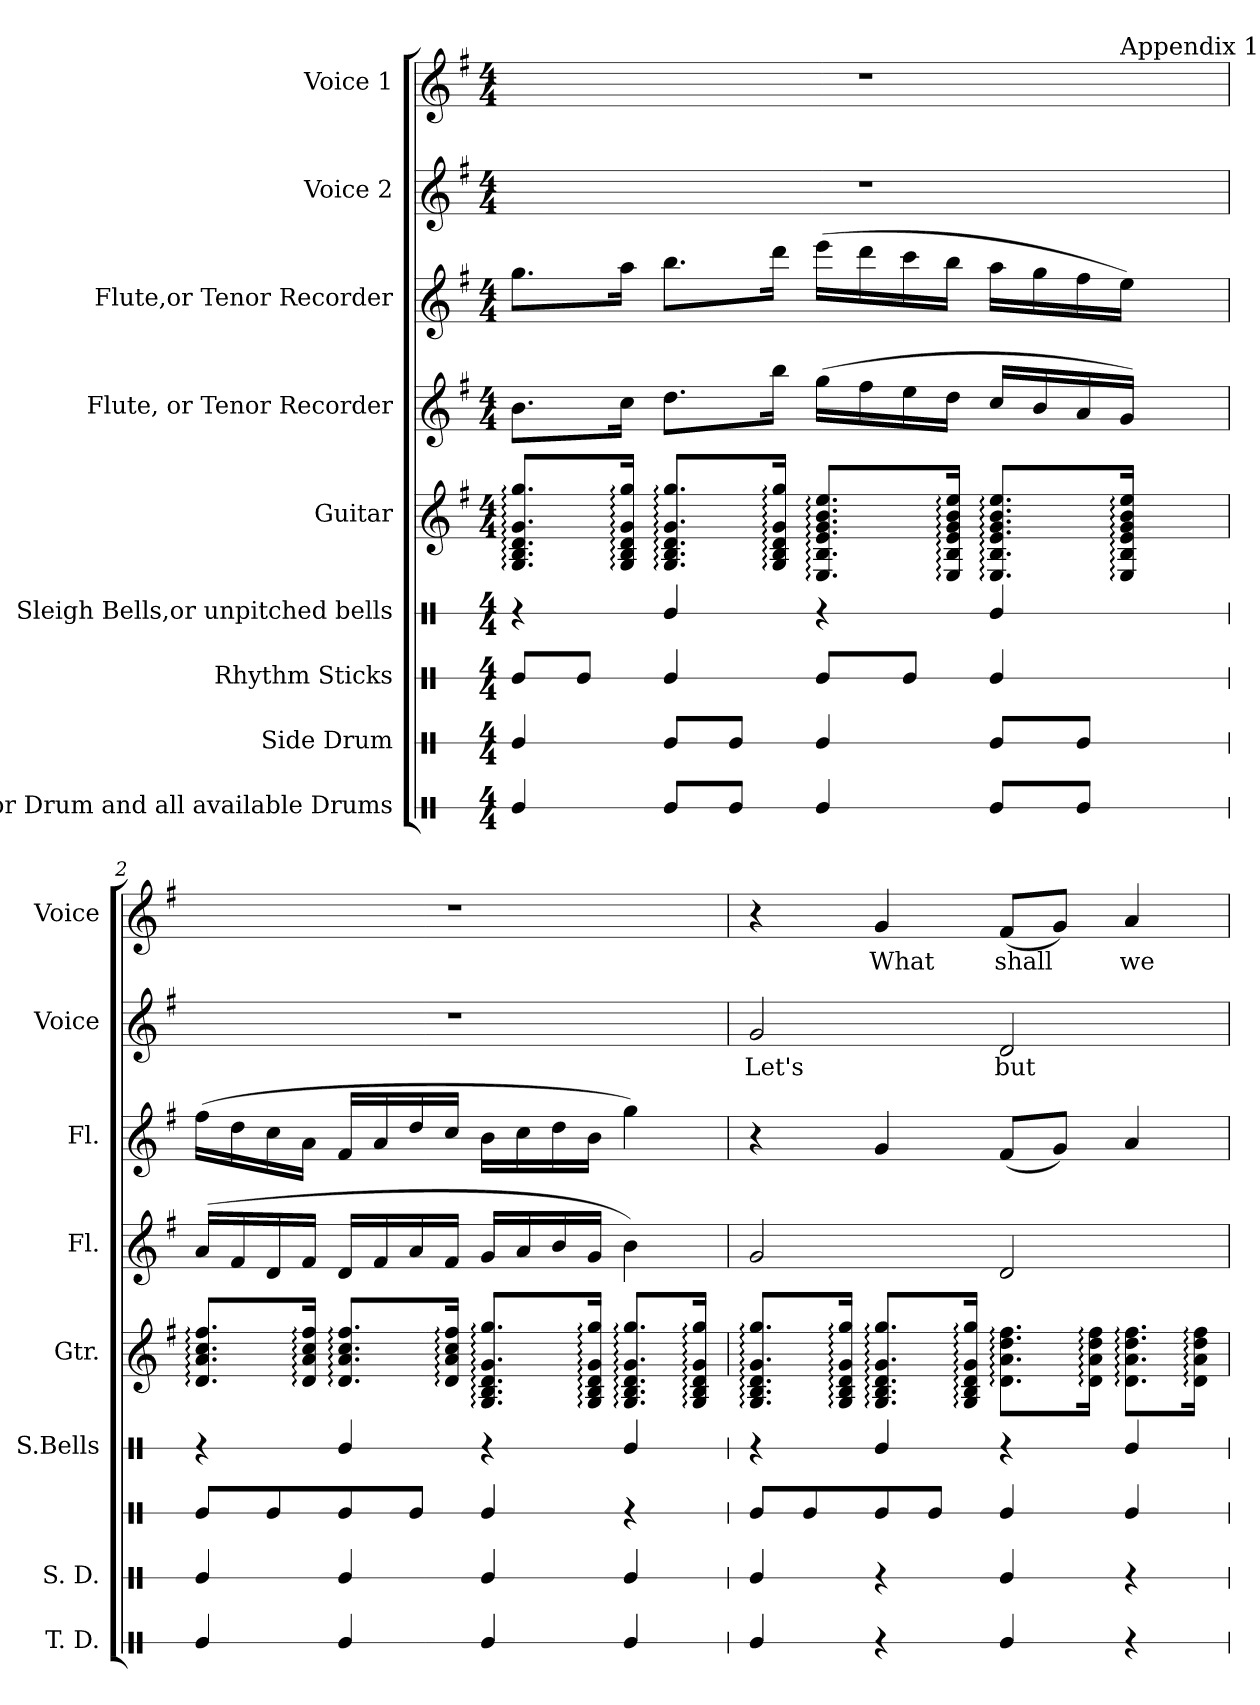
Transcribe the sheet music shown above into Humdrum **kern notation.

**kern	**kern	**kern	**kern	**kern	**kern	**kern	**kern	**text	**kern	**text
*part9	*part8	*part7	*part6	*part5	*part4	*part3	*part2	*part2	*part1	*part1
*staff9	*staff8	*staff7	*staff6	*staff5	*staff4	*staff3	*staff2	*staff2	*staff1	*staff1
*I"Tenor Drum and  all available Drums	*I"Side Drum	*I"Rhythm Sticks	*I"Sleigh Bells,or unpitched bells	*I"Guitar	*I"Flute, or Tenor Recorder	*I"Flute,or Tenor Recorder	*I"Voice 2	*	*I"Voice 1	*
*I'T. D.	*I'S. D.	*	*I'S.Bells	*I'Gtr.	*I'Fl.	*I'Fl.	*I'Voice	*	*I'Voice	*
!!LO:PB:g=z
*stria1	*stria1	*stria1	*stria1	*	*	*	*	*	*	*
*clefX	*clefX	*clefX	*clefX	*clefG2	*clefG2	*clefG2	*clefG2	*	*clefG2	*
*	*	*	*	*ITrd7c12	*	*	*	*	*	*
*k[]	*k[]	*k[]	*k[]	*k[f#]	*k[f#]	*k[f#]	*k[f#]	*	*k[f#]	*
*C:	*C:	*C:	*C:	*G:	*G:	*G:	*G:	*	*G:	*
*M4/4	*M4/4	*M4/4	*M4/4	*M4/4	*M4/4	*M4/4	*M4/4	*	*M4/4	*
*MM92	*MM92	*MM92	*MM92	*MM92	*MM92	*MM92	*MM92	*	*MM92	*
=1	=1	=1	=1	=1	=1	=1	=1	=1	=1	=1
*	*	*	*	*	*	*	*	*	*^	*
4Rei/	4Rei/	8Rei/L	4r	8.GGi/: 8.BBi: 8.Di: 8.Gi: 8.gi:L	8.bi\L	8.ggi\L	1r	.	1r	2...ryy	.
.	.	8Rei/J	.	.	.	.	.	.	.	.	.
.	.	.	.	16GGi/: 16BBi: 16Di: 16Gi: 16gi:Jk	16cci\Jk	16aai\Jk	.	.	.	.	.
8Rei/L	8Rei/L	4Rei/	4Rei/	8.GGi/: 8.BBi: 8.Di: 8.Gi: 8.gi:L	8.ddi\L	8.bbi\L	.	.	.	.	.
8Rei/J	8Rei/J	.	.	.	.	.	.	.	.	.	.
.	.	.	.	16GGi/: 16BBi: 16Di: 16Gi: 16gi:Jk	16bbi\Jk	16dddi\Jk	.	.	.	.	.
4Rei/	4Rei/	8Rei/L	4r	8.EEi/: 8.BBi: 8.Ei: 8.Gi: 8.Bi: 8.ei:L	(16ggi\LL	(16eeei\LL	.	.	.	.	.
.	.	.	.	.	16ff#i\	16dddi\	.	.	.	.	.
.	.	8Rei/J	.	.	16eei\	16ccci\	.	.	.	.	.
.	.	.	.	16EEi/: 16BBi: 16Ei: 16Gi: 16Bi: 16ei:Jk	16ddi\JJ	16bbi\JJ	.	.	.	.	.
8Rei/L	8Rei/L	4Rei/	4Rei/	8.EEi/: 8.BBi: 8.Ei: 8.Gi: 8.Bi: 8.ei:L	16cci/LL	16aai\LL	.	.	.	.	.
.	.	.	.	.	16bi/	16ggi\	.	.	.	.	.
8Rei/J	8Rei/J	.	.	.	16ai/	16ff#i\	.	.	.	.	.
!	!	!	!	!	!	!	!	!	!	!LO:TX:a:t=Appendix 101	!
.	.	.	.	16EEi/: 16BBi: 16Ei: 16Gi: 16Bi: 16ei:Jk	16gi/JJ)	16eei\JJ)	.	.	.	16ryy	.
*	*	*	*	*	*	*	*	*	*v	*v	*
=2	=2	=2	=2	=2	=2	=2	=2	=2	=2	=2
4Rei/	4Rei/	8Rei/L	4r	8.Di/: 8.Ai: 8.ci: 8.f#i:L	(16ai/LL	(16ff#i\LL	1r	.	1r	.
.	.	.	.	.	16f#i/	16ddi\	.	.	.	.
.	.	8Rei/	.	.	16di/	16cci\	.	.	.	.
.	.	.	.	16Di/: 16Ai: 16ci: 16f#i:Jk	16f#i/JJ	16ai\JJ	.	.	.	.
4Rei/	4Rei/	8Rei/	4Rei/	8.Di/: 8.Ai: 8.ci: 8.f#i:L	16di/LL	16f#i/LL	.	.	.	.
.	.	.	.	.	16f#i/	16ai/	.	.	.	.
.	.	8Rei/J	.	.	16ai/	16ddi/	.	.	.	.
.	.	.	.	16Di/: 16Ai: 16ci: 16f#i:Jk	16f#i/JJ	16cci/JJ	.	.	.	.
4Rei/	4Rei/	4Rei/	4r	8.GGi/: 8.BBi: 8.Di: 8.Gi: 8.gi:L	16gi/LL	16bi\LL	.	.	.	.
.	.	.	.	.	16ai/	16cci\	.	.	.	.
.	.	.	.	.	16bi/	16ddi\	.	.	.	.
.	.	.	.	16GGi/: 16BBi: 16Di: 16Gi: 16gi:Jk	16gi/JJ	16bi\JJ	.	.	.	.
4Rei/	4Rei/	4r	4Rei/	8.GGi/: 8.BBi: 8.Di: 8.Gi: 8.gi:L	4bi\)	4ggi\)	.	.	.	.
.	.	.	.	16GGi/: 16BBi: 16Di: 16Gi: 16gi:Jk	.	.	.	.	.	.
=3	=3	=3	=3	=3	=3	=3	=3	=3	=3	=3
!	!	!	!	!	!	!	!	!LO:LY:b:color=#000000	!	!
4Rei/	4Rei/	8Rei/L	4r	8.GGi/: 8.BBi: 8.Di: 8.Gi: 8.gi:L	2gi/	4r	2gi/	Let's	4r	.
.	.	8Rei/	.	.	.	.	.	.	.	.
.	.	.	.	16GGi/: 16BBi: 16Di: 16Gi: 16gi:Jk	.	.	.	.	.	.
!	!	!	!	!	!	!	!	!	!	!LO:LY:b:color=#000000
4r	4r	8Rei/	4Rei/	8.GGi/: 8.BBi: 8.Di: 8.Gi: 8.gi:L	.	4gi/	.	.	4gi/	What
.	.	8Rei/J	.	.	.	.	.	.	.	.
.	.	.	.	16GGi/: 16BBi: 16Di: 16Gi: 16gi:Jk	.	.	.	.	.	.
!	!	!	!	!	!	!	!	!LO:LY:b:color=#000000	!	!
!	!	!	!	!	!	!	!	!	!	!LO:LY:b:color=#000000
4Rei/	4Rei/	4Rei/	4r	8.Di\: 8.Ai: 8.di: 8.f#i:L	2di/	(8f#i/L	2di/	but	(8f#i/L	shall
.	.	.	.	.	.	8gi/J)	.	.	8gi/J)	.
.	.	.	.	16Di\: 16Ai: 16di: 16f#i:Jk	.	.	.	.	.	.
!	!	!	!	!	!	!	!	!	!	!LO:LY:b:color=#000000
4r	4r	4Rei/	4Rei/	8.Di\: 8.Ai: 8.di: 8.f#i:L	.	4ai/	.	.	4ai/	we
.	.	.	.	16Di\: 16Ai: 16di: 16f#i:Jk	.	.	.	.	.	.
=	=	=	=	=	=	=	=	=	=	=
*-	*-	*-	*-	*-	*-	*-	*-	*-	*-	*-
